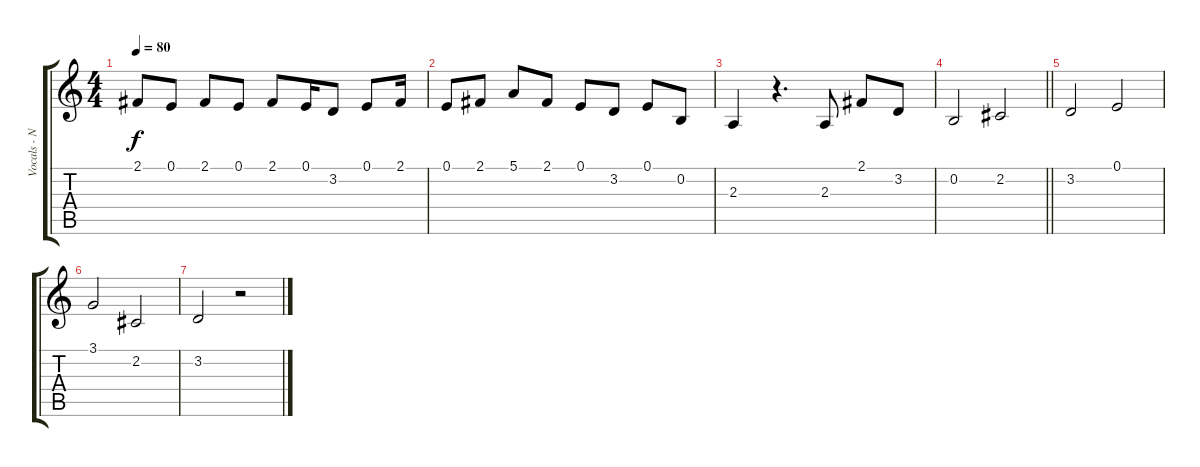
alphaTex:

\track ("Vocals - Nick" "Vocals - N") {instrument clarinet}
\staff {score tabs}
\tuning (E4 B3 G3 D3 A2 E2) {hide}
\ts (4 4)
\tempo 80
\clef g2
\ks c
2.1.8{dy f} 0.1.8 2.1.8 0.1.8 2.1.8 0.1.16 3.2.8 0.1.8 2.1.16 |
0.1.8 2.1.8 5.1.8 2.1.8 0.1.8 3.2.8 0.1.8 0.2.8 |
2.3.4 r.4{d} 2.3.8 2.1.8 3.2.8 |
\barLineRight lightlight
0.2.2 2.2.2 |
3.2.2 0.1.2 |
3.1.2 2.2.2 |
3.2.2 r.2
